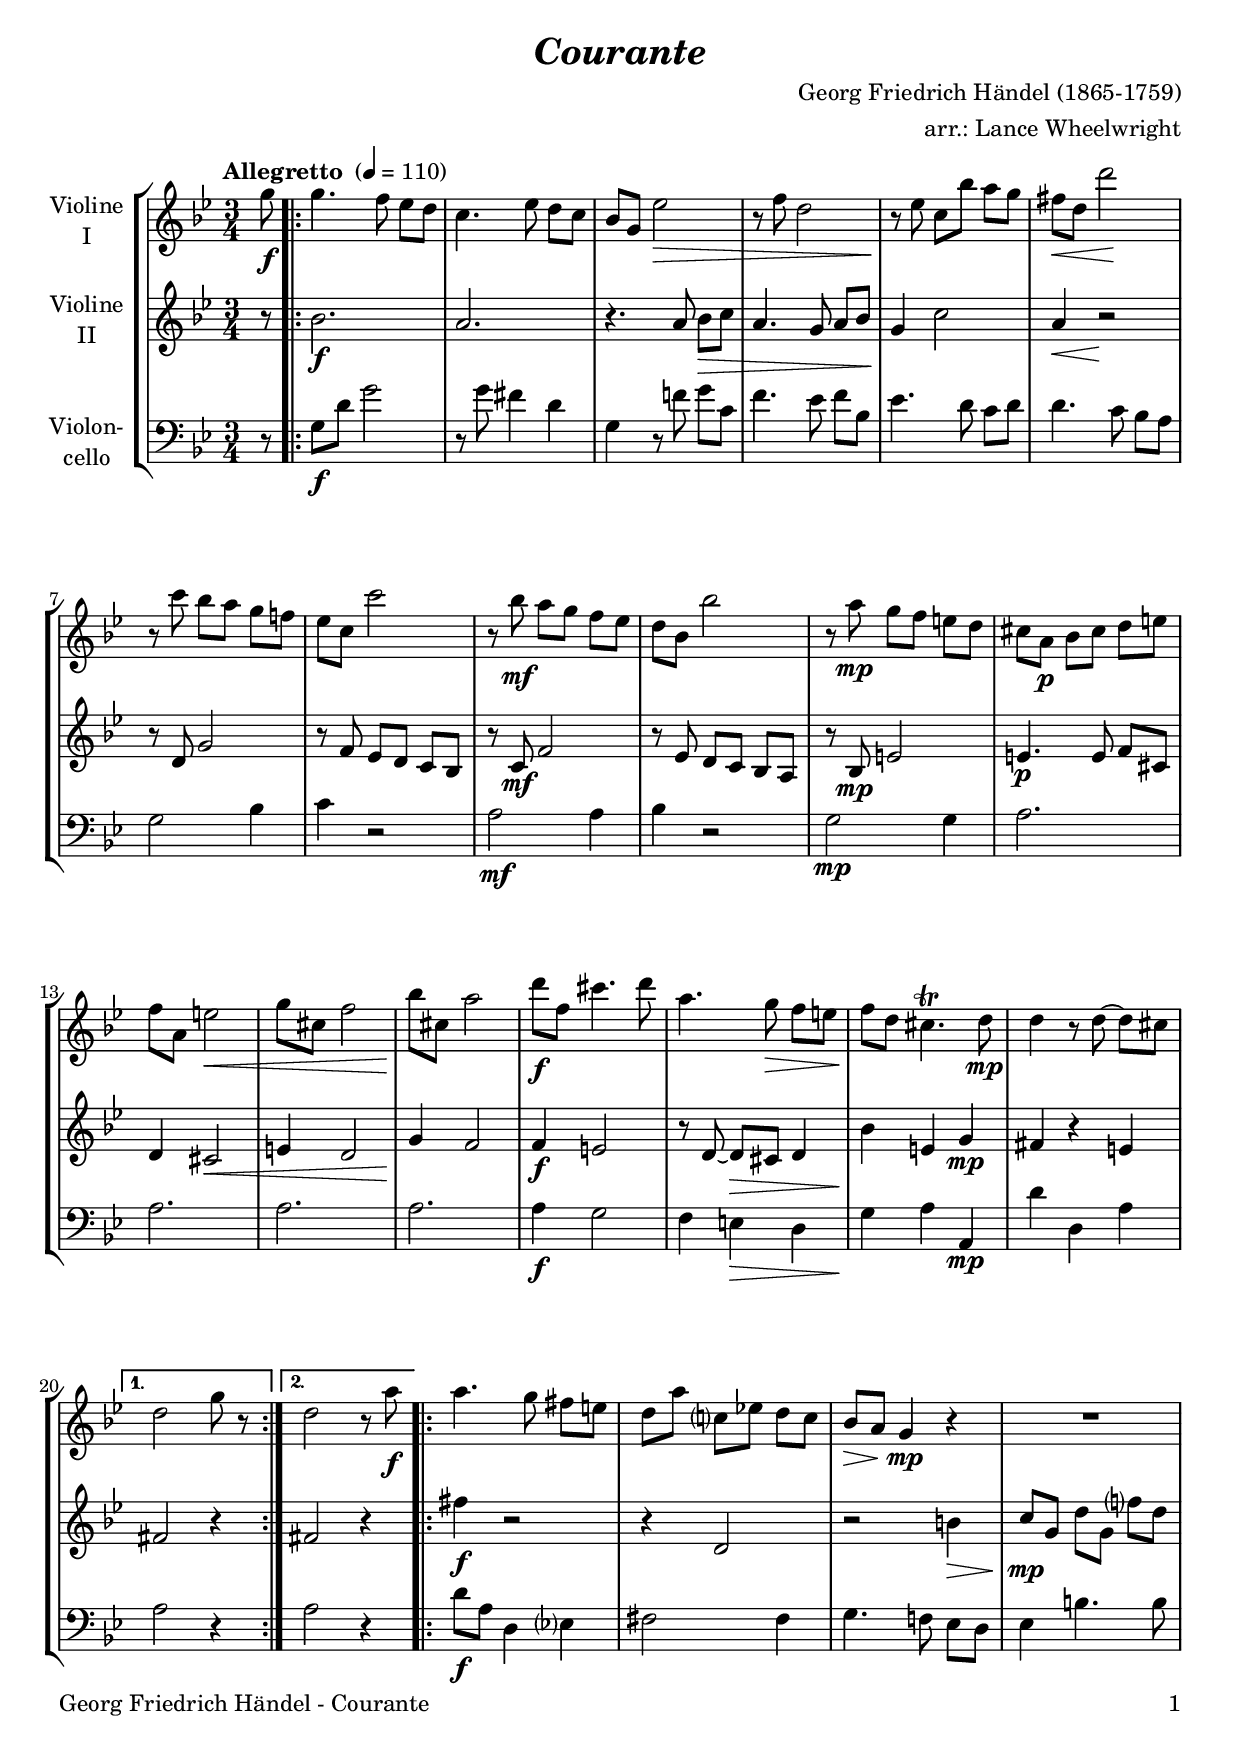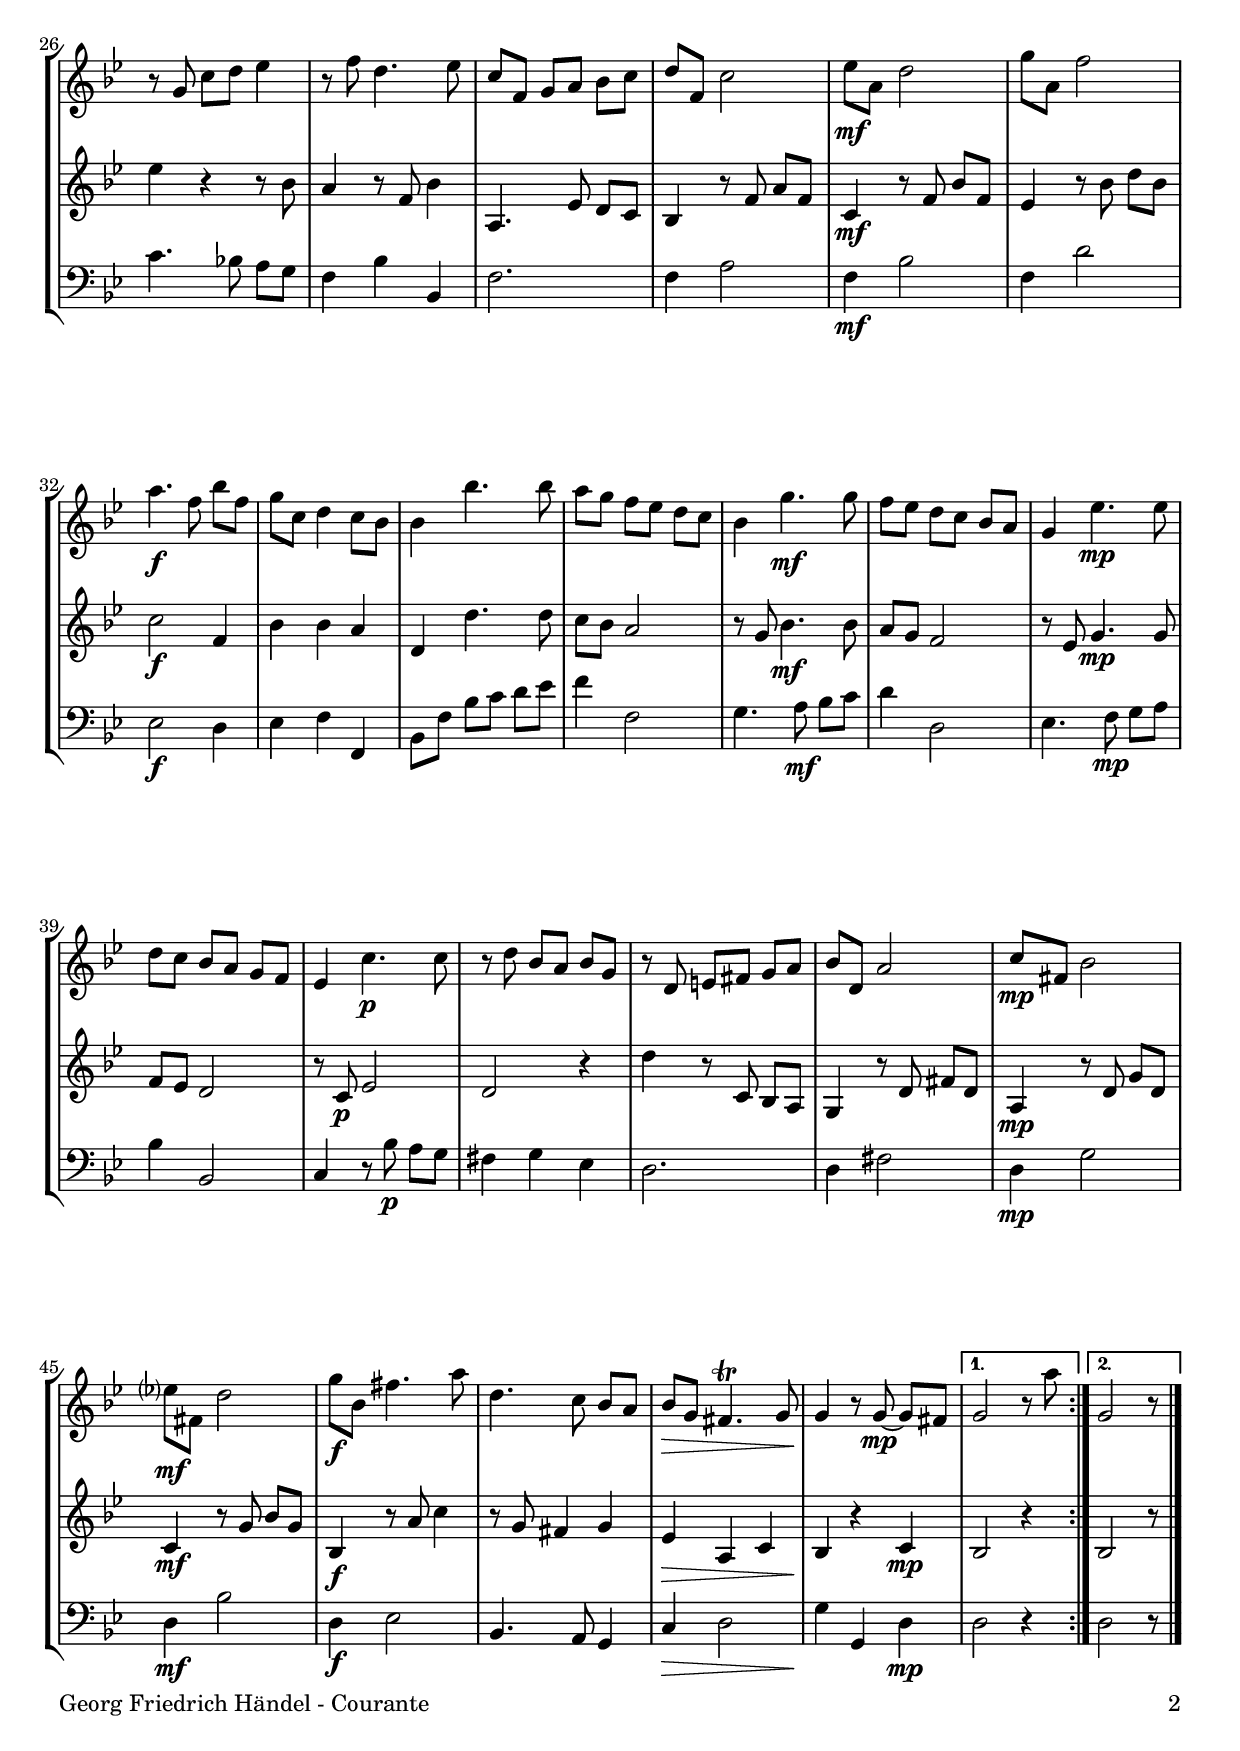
\version "2.24.1"
\include "deutsch.ly"

#(set-global-staff-size 20)

\header {
  title     = \markup \bold \italic "Courante"
  composer  = "Georg Friedrich Händel (1865-1759)"
  arranger  = "arr.: Lance Wheelwright"
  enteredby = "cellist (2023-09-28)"
%  piece     = ""
}

voiceconsts = {
 \key e \minor
 \time 3/4
 \clef "treble"
 \numericTimeSignature
 \compressEmptyMeasures
  % Set default beaming for all staves
  \set Timing.beamExceptions = #'()
  \set Timing.baseMoment     = #(ly:make-moment 1 4)
  \set Timing.beatStructure  = #'(1 1 1)
 \tempo "Allegretto " 4=110
}

mivl = "violin"
miba = "cello"
mipz = "pizzicato strings"

dolc = \markup \italic "dolce"
lega = \markup \italic "legato"
mest = \markup \italic "mezzo staccato"
pizz = \markup \italic "(pizz.)"
rit  = \mark \markup \box \italic "rit."

va = \relative c'' {
  \voiceconsts

  \partial 8 e8\f
  \repeat volta 2 {
    e4. d8 c h
    a4. c8 h a
    g e c'2\>
    r8 d h2
    r8\! c a g' fis e

    dis\< h h'2\!
    r8 a g fis e d!
    c a a'2
    r8 g\mf fis e d c
    h g g'2
    r8 fis\mp e d cis h

    ais fis\p g ais h cis
    d fis, cis'2\<
    e8 ais, d2
    g8\! ais, fis'2
    h8\f d, ais'4. h8
    fis4. e8\> d cis

    d\! h ais4.\trill h8\mp
    h4 r8 h~ h ais
  }
  \alternative {
    { h2 e8 r }
    { h2 r8 fis'\f }
  }

  \repeat volta 2 {
    fis4. e8 dis cis
    h fis' a,? c! h a

    g\> fis e4\!\mp r
    R2.
    r8 e a h c4
    r8 d h4. c8
    a d, e fis g a
    h d, a'2
    c8\mf fis, h2

    e8 fis, d'2
    fis4.\f d8 g d
    e a, h4 a8 g
    g4 g'4. g8
    fis e d c h a
    g4 e'4.\mf e8
    d c h a g fis

    e4 c'4.\mp c8
    h a g fis e d
    c4 a'4.\p a8
    r h g fis g e
    r h cis dis e fis
    g h, fis'2
    a8\mp dis, g2

    c?8\mf dis, h'2
    e8\f g, dis'4. fis8
    h,4. a8 g fis
    g\> e dis4.\trill e8
    e4\! r8 e~\mp e dis
  }
  \alternative {
    { e2 r8 fis' }
    { e,2 r8 }
  } \bar "|."
}

vb = \relative c'' {
  \voiceconsts

  \partial 8 r8
  \repeat volta 2 {
    g2.\f
    fis
    r4. fis8 g\> a
    fis4. e8 fis g
    e4\! a2

    fis4\< r2\!
    r8 h, e2
    r8 d c h a g
    r a\mf d2
    r8 c h a g fis
    r g\mp cis2

    cis4.\p cis8 d ais
    h4 ais2\<
    cis4 h2
    e4\! d2
    d4\f cis2
    r8 h~ h\> ais h4

    g'\! cis, e\mp
    dis r cis
  }
  \alternative {
    { dis2 r4 }
    { dis2 r4 }
  }

  \repeat volta 2 {
    dis'\f r2
    r4 h,2

    r gis'4\>
    a8\!\mp e h' e, d'? h
    c4 r r8 g
    fis4 r8 d g4
    fis,4. c'8 h a
    g4 r8 d' fis d
    a4\mf r8 d g d

    c4 r8 g' h g
    a2\f d,4
    g g fis
    h, h'4. h8
    a g fis2
    r8 e g4.\mf g8
    fis e d2

    r8 c e4.\mp e8
    d c h2
    r8 a\p c2
    h r4
    h' r8 a, g fis
    e4 r8 h' dis h
    fis4\mp r8 h e h

    a4\mf r8 e' g e
    g,4\f r8 fis' a4
    r8 e dis4 e
    c\> fis, a
    g\! r a\mp
  }
  \alternative {
    { g2 r4 }
    { g2 r8 }
  } \bar "|."
}

vc = \relative c {
  \voiceconsts
  \clef "bass"
  
  \partial 8 r8
  \repeat volta 2 {
    e\f h' e2
    r8 e dis4 h
    e, r8 d'! e a,
    d4. c8 d g,
    c4. h8 a h

    h4. a8 g fis
    e2 g4
    a r2
    fis\mf fis4
    g r2
    e\mp e4

    fis2.
    fis
    fis
    fis
    fis4\f e2
    d4 cis\> h

    e\! fis fis,\mp
    h' h, fis'
  }
  \alternative {
    { fis2 r4 }
    { fis2 r4 }
  }

  \repeat volta 2 {
    h8\f fis h,4 c?
    dis2 dis4

    e4. d!8 c h
    c4 gis'4. gis8
    a4. g!8 fis e
    d4 g g,
    d'2.
    d4 fis2
    d4\mf g2

    d4 h'2
    c,\f h4
    c d d,
    g8 d' g a h c
    d4 d,2
    e4. fis8\mf g a
    h4 h,2

    c4. d8\mp e fis
    g4 g,2
    a4 r8 g'\p fis e
    dis4 e c
    h2.
    h4 dis2
    h4\mp e2

    h4\mf g'2
    h,4\f c2
    g4. fis8 e4
    a\> h2
    e4\! e, h'\mp
  }
  \alternative {
    { h2 r4 }
    { h2 r8 }
  } \bar "|."
}


music = \new StaffGroup <<
      \new Staff {
        \set Staff.midiInstrument = \mivl
        \set Staff.instrumentName = \markup \center-column { "Violine" "I" }
        \transpose e g { \va }
      }
      
      \new Staff {
        \set Staff.midiInstrument = \mivl
        \set Staff.instrumentName = \markup \center-column { "Violine" "II" }
        \transpose e g { \vb }
      }
      
      \new Staff {
        \set Staff.midiInstrument = \miba
        \set Staff.instrumentName = \markup \center-column { "Violon-" "cello" }
        \transpose e g { \vc }
      }
>>

\book {
  \paper {
    print-page-number = ##t
    print-first-page-number = ##t
    ragged-last-bottom = ##f
    oddHeaderMarkup = \markup \null
    evenHeaderMarkup = \markup \null
    oddFooterMarkup = \markup {
      \fill-line {
        \if \should-print-page-number
        "Georg Friedrich Händel - Courante" \fromproperty #'page:page-number-string
      }
    }
    evenFooterMarkup = \oddFooterMarkup
  } \score {
    \music
    \layout {}
  }

  \score {
    \unfoldRepeats \music

    \midi {
      \context {
        \Score
      }
    }
  }
}